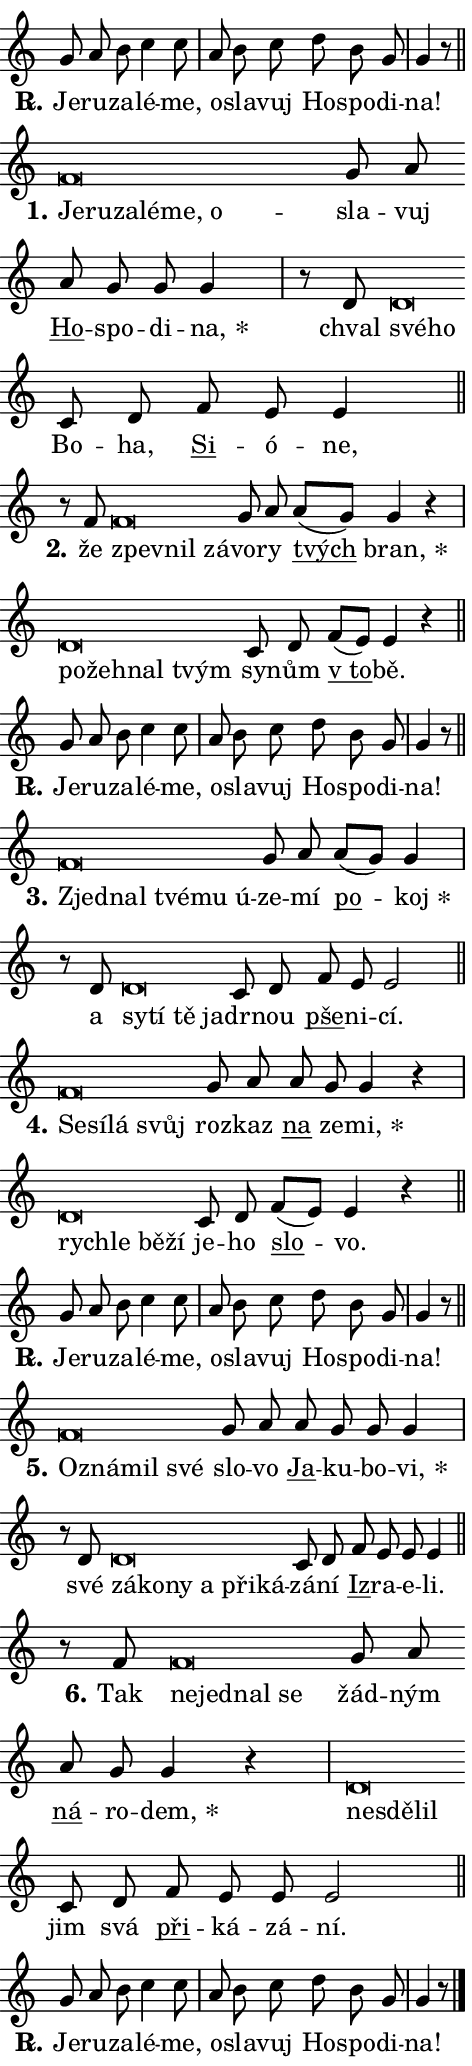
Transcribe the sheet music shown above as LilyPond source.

\version "2.24.0"
\header { tagline = "" }
\paper {
  indent = 0\cm
  top-margin = 0\cm
  right-margin = 0.13\cm % to fit lyric hyphens
  bottom-margin = 0\cm
  left-margin = 0\cm
  paper-width = 8\cm
  page-breaking = #ly:one-page-breaking
  system-system-spacing.basic-distance = #11
  score-system-spacing.basic-distance = #11
  ragged-last = ##f
}


%% Author: Thomas Morley
%% https://lists.gnu.org/archive/html/lilypond-user/2020-05/msg00002.html
#(define (line-position grob)
"Returns position of @var[grob} in current system:
   @code{'start}, if at first time-step
   @code{'end}, if at last time-step
   @code{'middle} otherwise
"
  (let* ((col (ly:item-get-column grob))
         (ln (ly:grob-object col 'left-neighbor))
         (rn (ly:grob-object col 'right-neighbor))
         (col-to-check-left (if (ly:grob? ln) ln col))
         (col-to-check-right (if (ly:grob? rn) rn col))
         (break-dir-left
           (and
             (ly:grob-property col-to-check-left 'non-musical #f)
             (ly:item-break-dir col-to-check-left)))
         (break-dir-right
           (and
             (ly:grob-property col-to-check-right 'non-musical #f)
             (ly:item-break-dir col-to-check-right))))
        (cond ((eqv? 1 break-dir-left) 'start)
              ((eqv? -1 break-dir-right) 'end)
              (else 'middle))))

#(define (tranparent-at-line-position vctor)
  (lambda (grob)
  "Relying on @code{line-position} select the relevant enry from @var{vctor}.
Used to determine transparency,"
    (case (line-position grob)
      ((end) (not (vector-ref vctor 0)))
      ((middle) (not (vector-ref vctor 1)))
      ((start) (not (vector-ref vctor 2))))))

noteHeadBreakVisibility =
#(define-music-function (break-visibility)(vector?)
"Makes @code{NoteHead}s transparent relying on @var{break-visibility}"
#{
  \override NoteHead.transparent =
    #(tranparent-at-line-position break-visibility)
#})

#(define delete-ledgers-for-transparent-note-heads
  (lambda (grob)
    "Reads whether a @code{NoteHead} is transparent.
If so this @code{NoteHead} is removed from @code{'note-heads} from
@var{grob}, which is supposed to be @code{LedgerLineSpanner}.
As a result ledgers are not printed for this @code{NoteHead}"
    (let* ((nhds-array (ly:grob-object grob 'note-heads))
           (nhds-list
             (if (ly:grob-array? nhds-array)
                 (ly:grob-array->list nhds-array)
                 '()))
           ;; Relies on the transparent-property being done before
           ;; Staff.LedgerLineSpanner.after-line-breaking is executed.
           ;; This is fragile ...
           (to-keep
             (remove
               (lambda (nhd)
                 (ly:grob-property nhd 'transparent #f))
               nhds-list)))
      ;; TODO find a better method to iterate over grob-arrays, similiar
      ;; to filter/remove etc for lists
      ;; For now rebuilt from scratch
      (set! (ly:grob-object grob 'note-heads)  '())
      (for-each
        (lambda (nhd)
          (ly:pointer-group-interface::add-grob grob 'note-heads nhd))
        to-keep))))

squashNotes = {
  \override NoteHead.X-extent = #'(-0.2 . 0.2)
  \override NoteHead.Y-extent = #'(-0.75 . 0)
  \override NoteHead.stencil =
    #(lambda (grob)
       (let ((pos (ly:grob-property grob 'staff-position)))
         (begin
           (if (< pos -7) (display "ERROR: Lower brevis then expected\n") (display ""))
           (if (<= pos -6) ly:text-interface::print ly:note-head::print))))
}
unSquashNotes = {
  \revert NoteHead.X-extent
  \revert NoteHead.Y-extent
  \revert NoteHead.stencil
}

hideNotes = \noteHeadBreakVisibility #begin-of-line-visible
unHideNotes = \noteHeadBreakVisibility #all-visible

% work-around for resetting accidentals
% https://lilypond.org/doc/v2.23/Documentation/notation/displaying-rhythms#unmetered-music
cadenzaMeasure = {
  \cadenzaOff
  \partial 1024 s1024
  \cadenzaOn
}

#(define-markup-command (accent layout props text) (markup?)
  "Underline accented syllable"
  (interpret-markup layout props
    #{\markup \override #'(offset . 4.3) \underline { #text }#}))

responsum = \markup \concat {
  "R" \hspace #-1.05 \path #0.1 #'((moveto 0 0.07) (lineto 0.9 0.8)) \hspace #0.05 "."
}

spaceSize = #0.6828661417322834 % exact space size for TeX Gyre Schola

\layout {
  \context {
    \Staff
    \remove "Time_signature_engraver"
    \override LedgerLineSpanner.after-line-breaking = #delete-ledgers-for-transparent-note-heads
  }
  \context {
    \Lyrics {
      \override LyricSpace.minimum-distance = \spaceSize
      \override LyricText.font-name = #"TeX Gyre Schola"
      \override LyricText.font-size = 1
      \override StanzaNumber.font-name = #"TeX Gyre Schola Bold"
      \override StanzaNumber.font-size = 1
    }
  }
  \context {
    \Score 
    \override NoteHead.text =
      #(lambda (grob) 
        (let ((pos (ly:grob-property grob 'staff-position)))
          #{\markup {
            \combine
              \halign #-0.55 \raise #(if (= pos -6) 0 0.5) \override #'(thickness . 2) \draw-line #'(3.2 . 0)
              \musicglyph "noteheads.sM1"
          }#}))
  }
}

% magnetic-lyrics.ily
%
%   written by
%     Jean Abou Samra <jean@abou-samra.fr>
%     Werner Lemberg <wl@gnu.org>
%
%   adapted by
%     Jiri Hon <jiri.hon@gmail.com>
%
% Version 2022-Apr-15

% https://www.mail-archive.com/lilypond-user@gnu.org/msg149350.html

#(define (Left_hyphen_pointer_engraver context)
   "Collect syllable-hyphen-syllable occurrences in lyrics and store
them in properties.  This engraver only looks to the left.  For
example, if the lyrics input is @code{foo -- bar}, it does the
following.

@itemize @bullet
@item
Set the @code{text} property of the @code{LyricHyphen} grob between
@q{foo} and @q{bar} to @code{foo}.

@item
Set the @code{left-hyphen} property of the @code{LyricText} grob with
text @q{foo} to the @code{LyricHyphen} grob between @q{foo} and
@q{bar}.
@end itemize

Use this auxiliary engraver in combination with the
@code{lyric-@/text::@/apply-@/magnetic-@/offset!} hook."
   (let ((hyphen #f)
         (text #f))
     (make-engraver
      (acknowledgers
       ((lyric-syllable-interface engraver grob source-engraver)
        (set! text grob)))
      (end-acknowledgers
       ((lyric-hyphen-interface engraver grob source-engraver)
        ;(when (not (grob::has-interface grob 'lyric-space-interface))
          (set! hyphen grob)));)
      ((stop-translation-timestep engraver)
       (when (and text hyphen)
         (ly:grob-set-object! text 'left-hyphen hyphen))
       (set! text #f)
       (set! hyphen #f)))))

#(define (lyric-text::apply-magnetic-offset! grob)
   "If the space between two syllables is less than the value in
property @code{LyricText@/.details@/.squash-threshold}, move the right
syllable to the left so that it gets concatenated with the left
syllable.

Use this function as a hook for
@code{LyricText@/.after-@/line-@/breaking} if the
@code{Left_@/hyphen_@/pointer_@/engraver} is active."
   (let ((hyphen (ly:grob-object grob 'left-hyphen #f)))
     (when hyphen
       (let ((left-text (ly:spanner-bound hyphen LEFT)))
         (when (grob::has-interface left-text 'lyric-syllable-interface)
           (let* ((common (ly:grob-common-refpoint grob left-text X))
                  (this-x-ext (ly:grob-extent grob common X))
                  (left-x-ext
                   (begin
                     ;; Trigger magnetism for left-text.
                     (ly:grob-property left-text 'after-line-breaking)
                     (ly:grob-extent left-text common X)))
                  ;; `delta` is the gap width between two syllables.
                  (delta (- (interval-start this-x-ext)
                            (interval-end left-x-ext)))
                  (details (ly:grob-property grob 'details))
                  (threshold (assoc-get 'squash-threshold details 0.2)))
             (when (< delta threshold)
               (let* (;; We have to manipulate the input text so that
                      ;; ligatures crossing syllable boundaries are not
                      ;; disabled.  For languages based on the Latin
                      ;; script this is essentially a beautification.
                      ;; However, for non-Western scripts it can be a
                      ;; necessity.
                      (lt (ly:grob-property left-text 'text))
                      (rt (ly:grob-property grob 'text))
                      (is-space (grob::has-interface hyphen 'lyric-space-interface))
                      (space (if is-space " " ""))
                      (extra-delta (if is-space spaceSize 0))
                      ;; Append new syllable.
                      (ltrt-space (if (and (string? lt) (string? rt))
                                (string-append lt space rt)
                                (make-concat-markup (list lt space rt))))
                      ;; Right-align `ltrt` to the right side.
                      (ltrt-space-markup (grob-interpret-markup
                               grob
                               (make-translate-markup
                                (cons (interval-length this-x-ext) 0)
                                (make-right-align-markup ltrt-space)))))
                 (begin
                   ;; Don't print `left-text`.
                   (ly:grob-set-property! left-text 'stencil #f)
                   ;; Set text and stencil (which holds all collected
                   ;; syllables so far) and shift it to the left.
                   (ly:grob-set-property! grob 'text ltrt-space)
                   (ly:grob-set-property! grob 'stencil ltrt-space-markup)
                   (ly:grob-translate-axis! grob (- (- delta extra-delta)) X))))))))))


#(define (lyric-hyphen::displace-bounds-first grob)
   ;; Make very sure this callback isn't triggered too early.
   (let ((left (ly:spanner-bound grob LEFT))
         (right (ly:spanner-bound grob RIGHT)))
     (ly:grob-property left 'after-line-breaking)
     (ly:grob-property right 'after-line-breaking)
     (ly:lyric-hyphen::print grob)))

squashThreshold = #0.4

\layout {
  \context {
    \Lyrics
    \consists #Left_hyphen_pointer_engraver
    \override LyricText.after-line-breaking =
      #lyric-text::apply-magnetic-offset!
    \override LyricHyphen.stencil = #lyric-hyphen::displace-bounds-first
    \override LyricText.details.squash-threshold = \squashThreshold
    \override LyricHyphen.minimum-distance = 0
    \override LyricHyphen.minimum-length = \squashThreshold
  }
}

squashText = \override LyricText.details.squash-threshold = 9999
unSquashText = \override LyricText.details.squash-threshold = \squashThreshold

leftText = \override LyricText.self-alignment-X = #LEFT
unLeftText = \revert LyricText.self-alignment-X

starOffset = #(lambda (grob) 
                (let ((x_offset (ly:self-alignment-interface::aligned-on-x-parent grob)))
                  (if (= x_offset 0) 0 (+ x_offset 1.2))))

star = #(define-music-function (syllable)(string?)
"Append star separator at the end of a syllable"
#{
  \once \override LyricText.X-offset = #starOffset
  \lyricmode { \markup {
    #syllable
    \override #'((font-name . "TeX Gyre Schola Bold")) \hspace #0.2 \lower #0.65 \larger "*"
  } }
#})

starAccent = #(define-music-function (syllable)(string?)
"Append star separator at the end of a syllable and make accent"
#{
  \once \override LyricText.X-offset = #starOffset
  \lyricmode { \markup {
    \accent #syllable
    \override #'((font-name . "TeX Gyre Schola Bold")) \hspace #0.2 \lower #0.65 \larger "*"
  } }
#})

breath = #(define-music-function (syllable)(string?)
"Append breathing indicator at the end of a syllable"
#{
  \lyricmode { \markup { #syllable "+" } }
#})

optionalBreath = #(define-music-function (syllable)(string?)
"Append optional breathing indicator at the end of a syllable"
#{
  \lyricmode { \markup { #syllable "(+)" } }
#})


\score {
    <<
        \new Voice = "melody" { \cadenzaOn \key c \major \relative { g'8 a b c4 c8 \cadenzaMeasure \bar "|" a b c \bar "" d b g \cadenzaMeasure \bar "|" g4 r8 \cadenzaMeasure \bar "||" \break } }
        \new Lyrics \lyricsto "melody" { \lyricmode { \set stanza = \responsum
Je -- ru -- za -- lé -- me, o -- sla -- vuj Ho -- spo -- di -- na! } }
    >>
    \layout {}
}

\score {
    <<
        \new Voice = "melody" { \cadenzaOn \key c \major \relative { \squashNotes f'\breve*1/16 \hideNotes \breve*1/16 \bar "" \breve*1/16 \bar "" \breve*1/16 \bar "" \breve*1/16 \breve*1/16 \bar "" \unHideNotes \unSquashNotes g8 a \bar "" a g g g4 \cadenzaMeasure \bar "|" r8 d \squashNotes d\breve*1/16 \hideNotes \breve*1/16 \bar "" \unHideNotes \unSquashNotes c8 d \bar "" f e e4 \cadenzaMeasure \bar "||" \break } }
        \new Lyrics \lyricsto "melody" { \lyricmode { \set stanza = "1."
\leftText Je -- \squashText ru -- za -- lé -- me, o -- \unLeftText \unSquashText sla -- vuj \markup \accent Ho -- spo -- di -- \star na, chval \leftText své -- \squashText ho \unLeftText \unSquashText Bo -- ha, \markup \accent Si -- ó -- ne, } }
    >>
    \layout {}
}

\score {
    <<
        \new Voice = "melody" { \cadenzaOn \key c \major \relative { r8 f' \squashNotes f\breve*1/16 \hideNotes \breve*1/16 \breve*1/16 \bar "" \unHideNotes \unSquashNotes g8 a \bar "" a[( g)] g4 r \cadenzaMeasure \bar "|" \squashNotes d\breve*1/16 \hideNotes \breve*1/16 \bar "" \breve*1/16 \breve*1/16 \bar "" \unHideNotes \unSquashNotes c8 d \bar "" f[( e)] e4 r \cadenzaMeasure \bar "||" \break } }
        \new Lyrics \lyricsto "melody" { \lyricmode { \set stanza = "2."
že \leftText zpev -- \squashText nil zá -- \unLeftText \unSquashText vo -- ry \markup \accent tvých \star bran, \leftText po -- \squashText žeh -- nal tvým \unLeftText \unSquashText sy -- nům \markup \accent "v to" -- bě. } }
    >>
    \layout {}
}

\score {
    <<
        \new Voice = "melody" { \cadenzaOn \key c \major \relative { g'8 a b c4 c8 \cadenzaMeasure \bar "|" a b c \bar "" d b g \cadenzaMeasure \bar "|" g4 r8 \cadenzaMeasure \bar "||" \break } }
        \new Lyrics \lyricsto "melody" { \lyricmode { \set stanza = \responsum
Je -- ru -- za -- lé -- me, o -- sla -- vuj Ho -- spo -- di -- na! } }
    >>
    \layout {}
}

\score {
    <<
        \new Voice = "melody" { \cadenzaOn \key c \major \relative { \squashNotes f'\breve*1/16 \hideNotes \breve*1/16 \bar "" \breve*1/16 \bar "" \breve*1/16 \breve*1/16 \bar "" \unHideNotes \unSquashNotes g8 a \bar "" a[( g)] g4 \cadenzaMeasure \bar "|" r8 d \squashNotes d\breve*1/16 \hideNotes \breve*1/16 \bar "" \breve*1/16 \breve*1/16 \bar "" \unHideNotes \unSquashNotes c8 d \bar "" f e e2 \cadenzaMeasure \bar "||" \break } }
        \new Lyrics \lyricsto "melody" { \lyricmode { \set stanza = "3."
\leftText Zjed -- \squashText nal tvé -- mu ú -- \unLeftText \unSquashText ze -- mí \markup \accent po -- \star koj a \leftText sy -- \squashText tí tě ja -- \unLeftText \unSquashText dr -- nou \markup \accent pše -- ni -- cí. } }
    >>
    \layout {}
}

\score {
    <<
        \new Voice = "melody" { \cadenzaOn \key c \major \relative { \squashNotes f'\breve*1/16 \hideNotes \breve*1/16 \bar "" \breve*1/16 \breve*1/16 \bar "" \unHideNotes \unSquashNotes g8 a \bar "" a g g4 r \cadenzaMeasure \bar "|" \squashNotes d\breve*1/16 \hideNotes \breve*1/16 \bar "" \breve*1/16 \breve*1/16 \bar "" \unHideNotes \unSquashNotes c8 d \bar "" f[( e)] e4 r \cadenzaMeasure \bar "||" \break } }
        \new Lyrics \lyricsto "melody" { \lyricmode { \set stanza = "4."
\leftText Se -- \squashText sí -- lá svůj \unLeftText \unSquashText roz -- kaz \markup \accent na ze -- \star mi, \leftText rych -- \squashText le bě -- ží \unLeftText \unSquashText je -- ho \markup \accent slo -- vo. } }
    >>
    \layout {}
}

\score {
    <<
        \new Voice = "melody" { \cadenzaOn \key c \major \relative { g'8 a b c4 c8 \cadenzaMeasure \bar "|" a b c \bar "" d b g \cadenzaMeasure \bar "|" g4 r8 \cadenzaMeasure \bar "||" \break } }
        \new Lyrics \lyricsto "melody" { \lyricmode { \set stanza = \responsum
Je -- ru -- za -- lé -- me, o -- sla -- vuj Ho -- spo -- di -- na! } }
    >>
    \layout {}
}

\score {
    <<
        \new Voice = "melody" { \cadenzaOn \key c \major \relative { \squashNotes f'\breve*1/16 \hideNotes \breve*1/16 \bar "" \breve*1/16 \breve*1/16 \bar "" \unHideNotes \unSquashNotes g8 a \bar "" a g g g4 \cadenzaMeasure \bar "|" r8 d \squashNotes d\breve*1/16 \hideNotes \breve*1/16 \bar "" \breve*1/16 \bar "" \breve*1/16 \bar "" \breve*1/16 \breve*1/16 \bar "" \unHideNotes \unSquashNotes c8 d \bar "" f e e e4 \cadenzaMeasure \bar "||" \break } }
        \new Lyrics \lyricsto "melody" { \lyricmode { \set stanza = "5."
\leftText Oz -- \squashText ná -- mil své \unLeftText \unSquashText slo -- vo \markup \accent Ja -- ku -- bo -- \star vi, své \leftText zá -- \squashText ko -- ny a při -- ká -- \unLeftText \unSquashText zá -- ní \markup \accent Iz -- ra -- e -- li. } }
    >>
    \layout {}
}

\score {
    <<
        \new Voice = "melody" { \cadenzaOn \key c \major \relative { r8 f' \squashNotes f\breve*1/16 \hideNotes \breve*1/16 \bar "" \breve*1/16 \breve*1/16 \bar "" \unHideNotes \unSquashNotes g8 a \bar "" a g g4 r \cadenzaMeasure \bar "|" \squashNotes d\breve*1/16 \hideNotes \breve*1/16 \breve*1/16 \bar "" \unHideNotes \unSquashNotes c8 d \bar "" f e e e2 \cadenzaMeasure \bar "||" \break } }
        \new Lyrics \lyricsto "melody" { \lyricmode { \set stanza = "6."
Tak \leftText ne -- \squashText jed -- nal se \unLeftText \unSquashText žád -- ným \markup \accent ná -- ro -- \star dem, \leftText ne -- \squashText sdě -- lil \unLeftText \unSquashText jim svá \markup \accent při -- ká -- zá -- ní. } }
    >>
    \layout {}
}

\score {
    <<
        \new Voice = "melody" { \cadenzaOn \key c \major \relative { g'8 a b c4 c8 \cadenzaMeasure \bar "|" a b c \bar "" d b g \cadenzaMeasure \bar "|" g4 r8 \cadenzaMeasure \bar "||" \break } \bar "|." }
        \new Lyrics \lyricsto "melody" { \lyricmode { \set stanza = \responsum
Je -- ru -- za -- lé -- me, o -- sla -- vuj Ho -- spo -- di -- na! } }
    >>
    \layout {}
}
